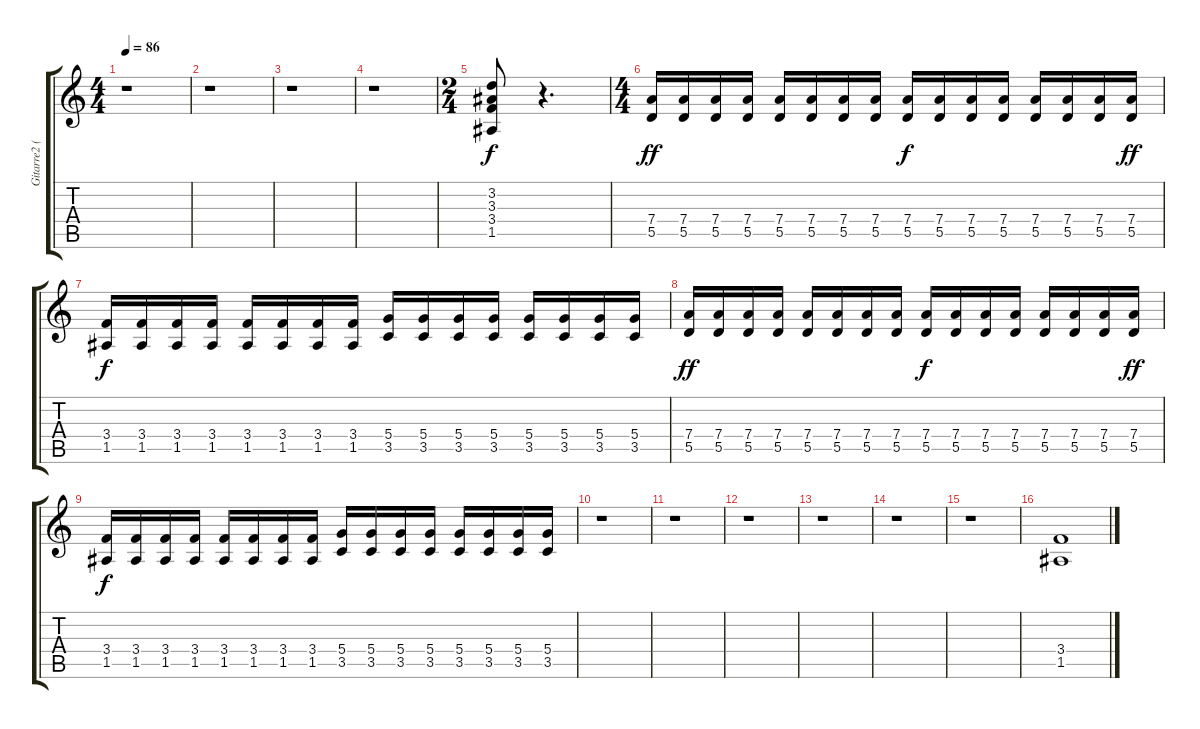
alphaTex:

\track ("Gitarre2 (Rythm)" "Gitarre2 (") {instrument distortionguitar}
\staff {score tabs}
\tuning (E4 B3 G3 D3 A2 E2) {hide}
\ts (4 4)
\tempo 86
\clef g2
\ks c
r.1{dy f} |
r.1 |
r.1 |
r.1 |
\ts (2 4)
(3.2 3.3 3.4 1.5).8 r.4{d} |
\ts (4 4)
(7.4 5.5).16{dy ff} (7.4 5.5).16 (7.4 5.5).16 (7.4 5.5).16 (7.4 5.5).16 (7.4 5.5).16 (7.4 5.5).16 (7.4 5.5).16 (7.4 5.5).16{dy f} (7.4 5.5).16 (7.4 5.5).16 (7.4 5.5).16 (7.4 5.5).16 (7.4 5.5).16 (7.4 5.5).16 (7.4 5.5).16{dy ff} |
(3.4 1.5).16{dy f} (3.4 1.5).16 (3.4 1.5).16 (3.4 1.5).16 (3.4 1.5).16 (3.4 1.5).16 (3.4 1.5).16 (3.4 1.5).16 (5.4 3.5).16 (5.4 3.5).16 (5.4 3.5).16 (5.4 3.5).16 (5.4 3.5).16 (5.4 3.5).16 (5.4 3.5).16 (5.4 3.5).16 |
(7.4 5.5).16{dy ff} (7.4 5.5).16 (7.4 5.5).16 (7.4 5.5).16 (7.4 5.5).16 (7.4 5.5).16 (7.4 5.5).16 (7.4 5.5).16 (7.4 5.5).16{dy f} (7.4 5.5).16 (7.4 5.5).16 (7.4 5.5).16 (7.4 5.5).16 (7.4 5.5).16 (7.4 5.5).16 (7.4 5.5).16{dy ff} |
(3.4 1.5).16{dy f} (3.4 1.5).16 (3.4 1.5).16 (3.4 1.5).16 (3.4 1.5).16 (3.4 1.5).16 (3.4 1.5).16 (3.4 1.5).16 (5.4 3.5).16 (5.4 3.5).16 (5.4 3.5).16 (5.4 3.5).16 (5.4 3.5).16 (5.4 3.5).16 (5.4 3.5).16 (5.4 3.5).16 |
r.1 |
r.1 |
r.1 |
r.1 |
r.1 |
r.1 |
(3.4 1.5).1
